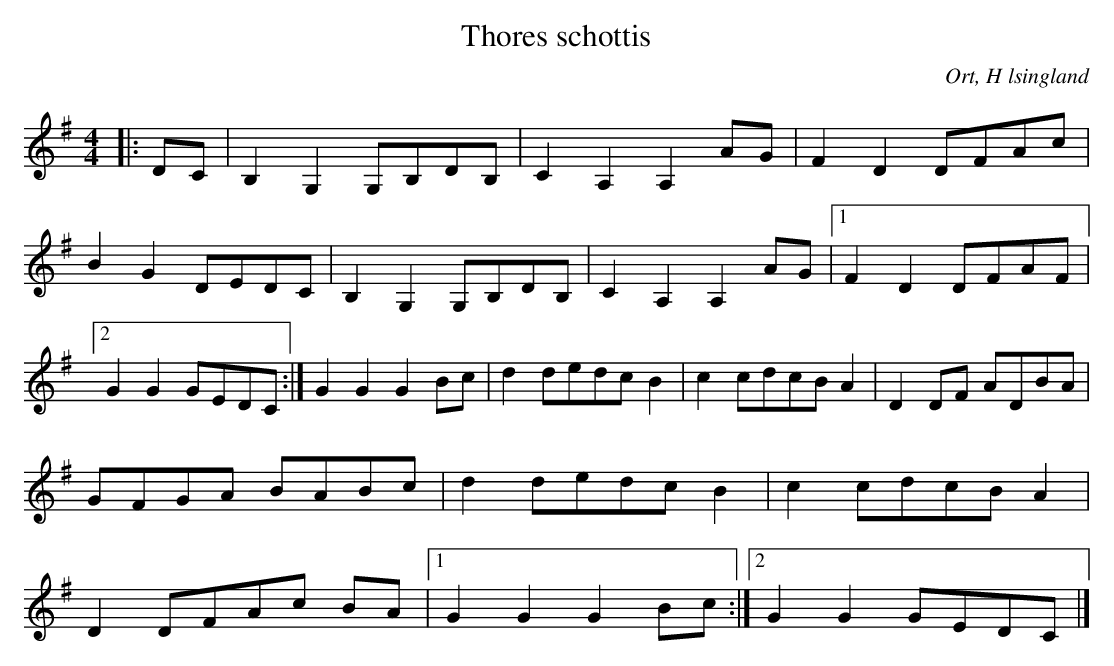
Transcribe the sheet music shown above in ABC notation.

X:1
T:Thores schottis
O:Ort, H lsingland
M:4/4
L:1/8
K:G
|: DC | B,2 G,2 G,B,DB,| C2 A,2 A,2 AG | F2 D2 DFAc | B2 G2 DEDC |B,2 G,2 G,B,DB,| C2 A,2 A,2 AG |1 F2 D2 DFAF |2 G2 G2 GEDC :|G2 G2 G2 Bc | d2 dedc B2 | c2 cdcB A2 | D2 DF ADBA|GFGA BABc |   d2 dedc B2 | c2 cdcB A2 | D2 DFAc BA |1 G2 G2 G2 Bc :|2 G2 G2 GEDC|]
